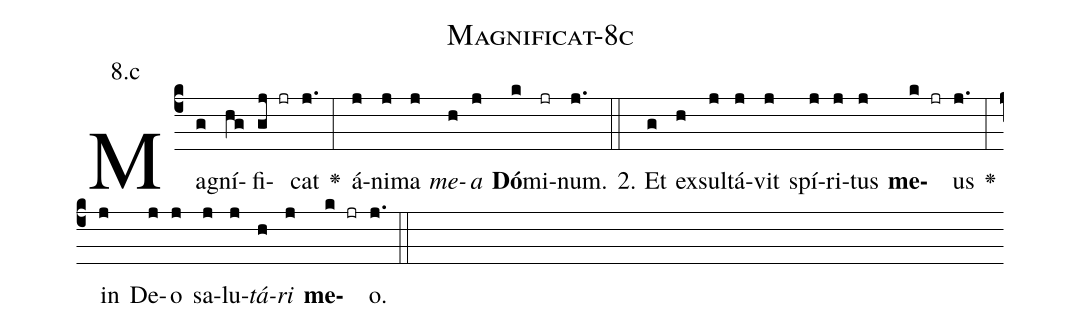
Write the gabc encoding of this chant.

name: Magnificat-8c;
annotation: 8.c;
%%
(c4)Ma(g)gní(hg)fi(gj jr)cat(j.) <v>\greheightstar</v>(:) á(j)ni(j)ma(j) <i>me</i>(h)<i>a</i>(j) <b>Dó</b>(k)mi(jr)num.(j.) (::)
2. Et(g) ex(h)sul(j)tá(j)vit(j) spí(j)ri(j)tus(j) <b>me</b>(k jr)us(j.) <v>\greheightstar</v>(:) in(j) De(j)o(j) sa(j)lu(j)<i>tá</i>(h)<i>ri</i>(j) <b>me</b>(k jr)o.(j.) (::)


%E(j) u(j) o(h) u(j) a(k) e.(j.) (::)
